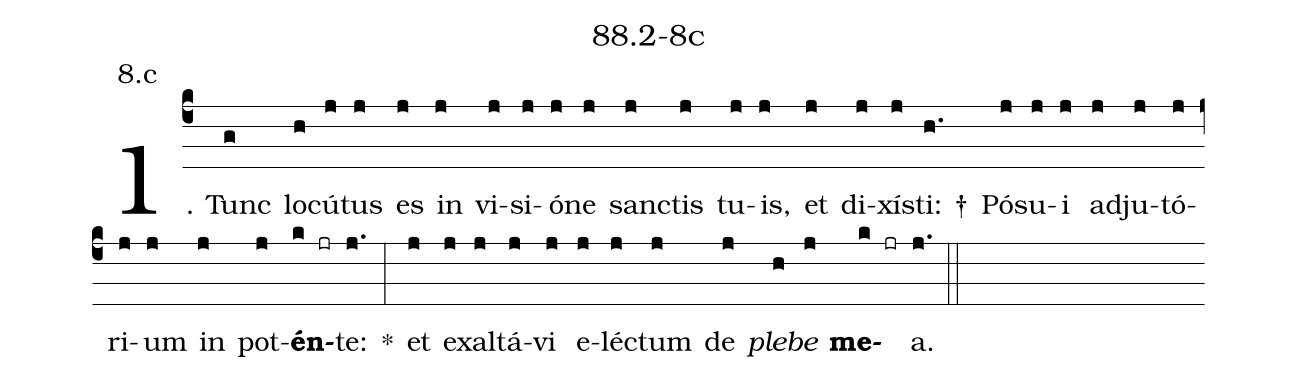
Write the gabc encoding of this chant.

name: 88.2-8c;
annotation: 8.c;
%%
(c4)1. Tunc(g) lo(h)cú(j)tus(j) es(j) in(j) vi(j)si(j)ó(j)ne(j) sanc(j)tis(j) tu(j)is,(j) et(j) di(j)xís(j)ti: †(h.) Pó(j)su(j)i(j) ad(j)ju(j)tó(j)ri(j)um(j) in(j) pot(j)<b>én</b>(k jr)te:(j.) *(:) et(j) ex(j)al(j)tá(j)vi(j) e(j)léc(j)tum(j) de(j) <i>ple</i>(h)<i>be</i>(j) <b>me</b>(k jr)a.(j.) (::)


%E(j) u(j) o(h) u(j) a(k) e.(j.) (::)
